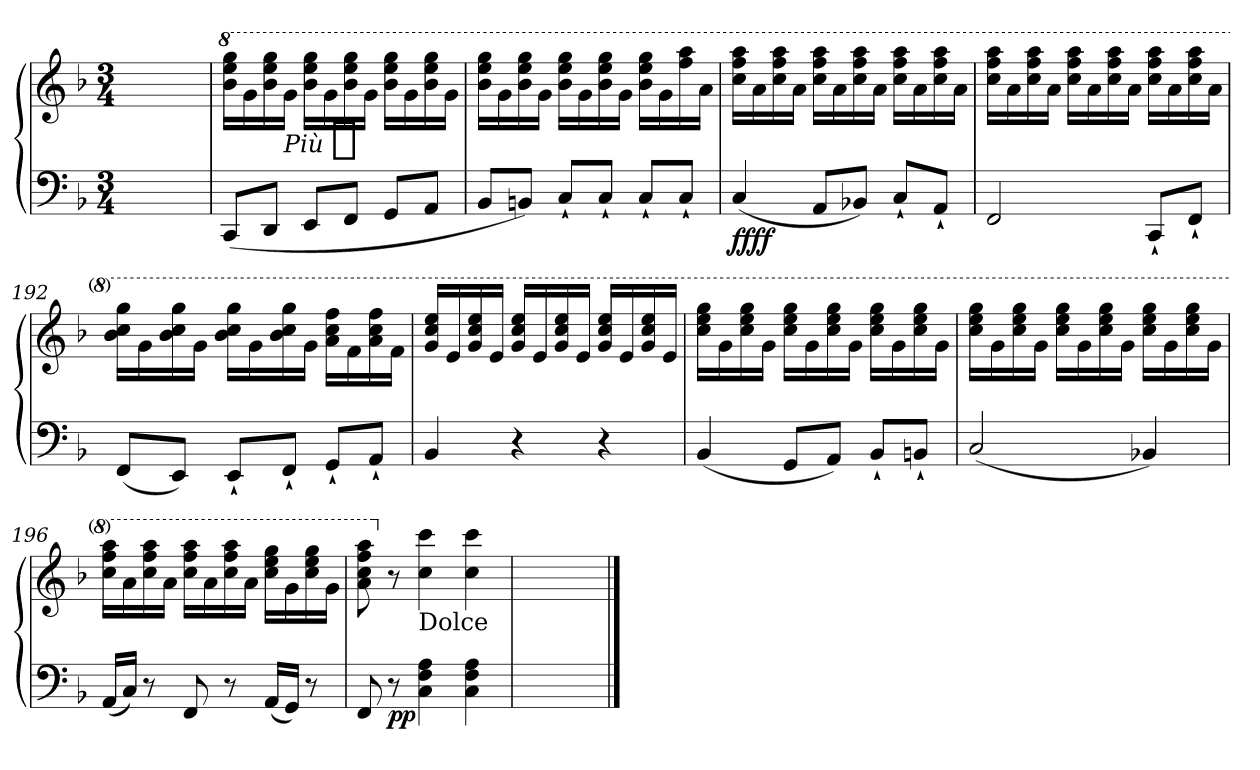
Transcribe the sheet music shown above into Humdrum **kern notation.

**kern	**kern	**dynam
*part1	*part1	*part1
*staff2	*staff1	*staff1/2
*clefF4	*clefG2	*
*k[b-]	*k[b-]	*
*M3/4	*M3/4	*
=1	=1	=1
2.ryy	2.ryy	.
=188	=188	=188
*	*8va	*
(>8CC/L	16bb-\ 16eee\ 16ggg\LL	.
.	16gg\	.
8DD/J	16bb-\ 16eee\ 16ggg\	.
!	!	!LO:DY:b:t=Più %s
.	16gg\JJ	f
8EE/L	16bb-\ 16eee\ 16ggg\LL	.
.	16gg\	.
8FF/J	16bb-\ 16eee\ 16ggg\	.
.	16gg\JJ	.
8GG/L	16bb-\ 16eee\ 16ggg\LL	.
.	16gg\	.
8AA/J	16bb-\ 16eee\ 16ggg\	.
.	16gg\JJ	.
=189	=189	=189
8BB-/L	16bb-\ 16eee\ 16ggg\LL	.
.	16gg\	.
8BBn/J)	16bb-\ 16eee\ 16ggg\	.
.	16gg\JJ	.
8C`/L	16bb-\ 16eee\ 16ggg\LL	.
.	16gg\	.
8C`/J	16bb-\ 16eee\ 16ggg\	.
.	16gg\JJ	.
8C`/L	16bb-\ 16eee\ 16ggg\LL	.
.	16gg\	.
8C`/J	16fff\ 16aaa\	.
.	16aa\JJ	.
=190	=190	=190
!	!	!LO:DY:b=2
!	!	!LO:DY:n=1:b
(<4C/	16ccc\ 16fff\ 16aaa\LL	ff ff
.	16aa\	.
.	16ccc\ 16fff\ 16aaa\	.
.	16aa\JJ	.
8AA/L	16ccc\ 16fff\ 16aaa\LL	.
.	16aa\	.
8BB-X/J)	16ccc\ 16fff\ 16aaa\	.
.	16aa\JJ	.
8C`/L	16ccc\ 16fff\ 16aaa\LL	.
.	16aa\	.
8AA`/J	16ccc\ 16fff\ 16aaa\	.
.	16aa\JJ	.
!!LO:LB:g=z
=191	=191	=191
2FF/	16ccc\ 16fff\ 16aaa\LL	.
.	16aa\	.
.	16ccc\ 16fff\ 16aaa\	.
.	16aa\JJ	.
.	16ccc\ 16fff\ 16aaa\LL	.
.	16aa\	.
.	16ccc\ 16fff\ 16aaa\	.
.	16aa\JJ	.
8CC`/L	16ccc\ 16fff\ 16aaa\LL	.
.	16aa\	.
8FF`/J	16ccc\ 16fff\ 16aaa\	.
.	16aa\JJ	.
=192	=192	=192
(<8FF/L	16bb-\ 16ccc\ 16ggg\LL	.
.	16gg\	.
8EE/J)	16bb-\ 16ccc\ 16ggg\	.
.	16gg\JJ	.
8EE`/L	16bb-\ 16ccc\ 16ggg\LL	.
.	16gg\	.
8FF`/J	16bb-\ 16ccc\ 16ggg\	.
.	16gg\JJ	.
8GG`/L	16aa\ 16ccc\ 16fff\LL	.
.	16ff\	.
8AA`/J	16aa\ 16ccc\ 16fff\	.
.	16ff\JJ	.
=193	=193	=193
4BB-/	16gg/ 16ccc/ 16eee/LL	.
.	16ee/	.
.	16gg/ 16ccc/ 16eee/	.
.	16ee/JJ	.
4r	16gg/ 16ccc/ 16eee/LL	.
.	16ee/	.
.	16gg/ 16ccc/ 16eee/	.
.	16ee/JJ	.
4r	16gg/ 16ccc/ 16eee/LL	.
.	16ee/	.
.	16gg/ 16ccc/ 16eee/	.
.	16ee/JJ	.
!!LO:LB:g=z
=194	=194	=194
(<4BB-/	16ccc\ 16eee\ 16ggg\LL	.
.	16gg\	.
.	16ccc\ 16eee\ 16ggg\	.
.	16gg\JJ	.
8GG/L	16ccc\ 16eee\ 16ggg\LL	.
.	16gg\	.
8AA/J)	16ccc\ 16eee\ 16ggg\	.
.	16gg\JJ	.
8BB-`/L	16ccc\ 16eee\ 16ggg\LL	.
.	16gg\	.
8BBn`/J	16ccc\ 16eee\ 16ggg\	.
.	16gg\JJ	.
=195	=195	=195
(<2C/	16ccc\ 16eee\ 16ggg\LL	.
.	16gg\	.
.	16ccc\ 16eee\ 16ggg\	.
.	16gg\JJ	.
.	16ccc\ 16eee\ 16ggg\LL	.
.	16gg\	.
.	16ccc\ 16eee\ 16ggg\	.
.	16gg\JJ	.
4BB-X/)	16ccc\ 16eee\ 16ggg\LL	.
.	16gg\	.
.	16ccc\ 16eee\ 16ggg\	.
.	16gg\JJ	.
=196	=196	=196
(<16AA/LL	16ccc\ 16fff\ 16aaa\LL	.
16C/JJ)	16aa\	.
8r	16ccc\ 16fff\ 16aaa\	.
.	16aa\JJ	.
8FF/	16ccc\ 16fff\ 16aaa\LL	.
.	16aa\	.
8r	16ccc\ 16fff\ 16aaa\	.
.	16aa\JJ	.
(<16AA/LL	16ccc\ 16eee\ 16ggg\LL	.
16GG/JJ)	16gg\	.
8r	16ccc\ 16eee\ 16ggg\	.
.	16gg\JJ	.
=197	=197	=197
8FF/	8aa\ 8ccc\ 8fff\ 8aaa\	.
*	*X8va	*
!	!	!LO:DY:b=2
!	!	!LO:DY:n=1:b
8r	8r	p p
!	!LO:TX:b:t=Dolce	!
4C\ 4F\ 4A\	4cc\ 4ccc\	.
4C\ 4F\ 4A\	4cc\ 4ccc\	.
=198	=198	=198
2.ryy	2.ryy	.
==	==	==
*-	*-	*-
